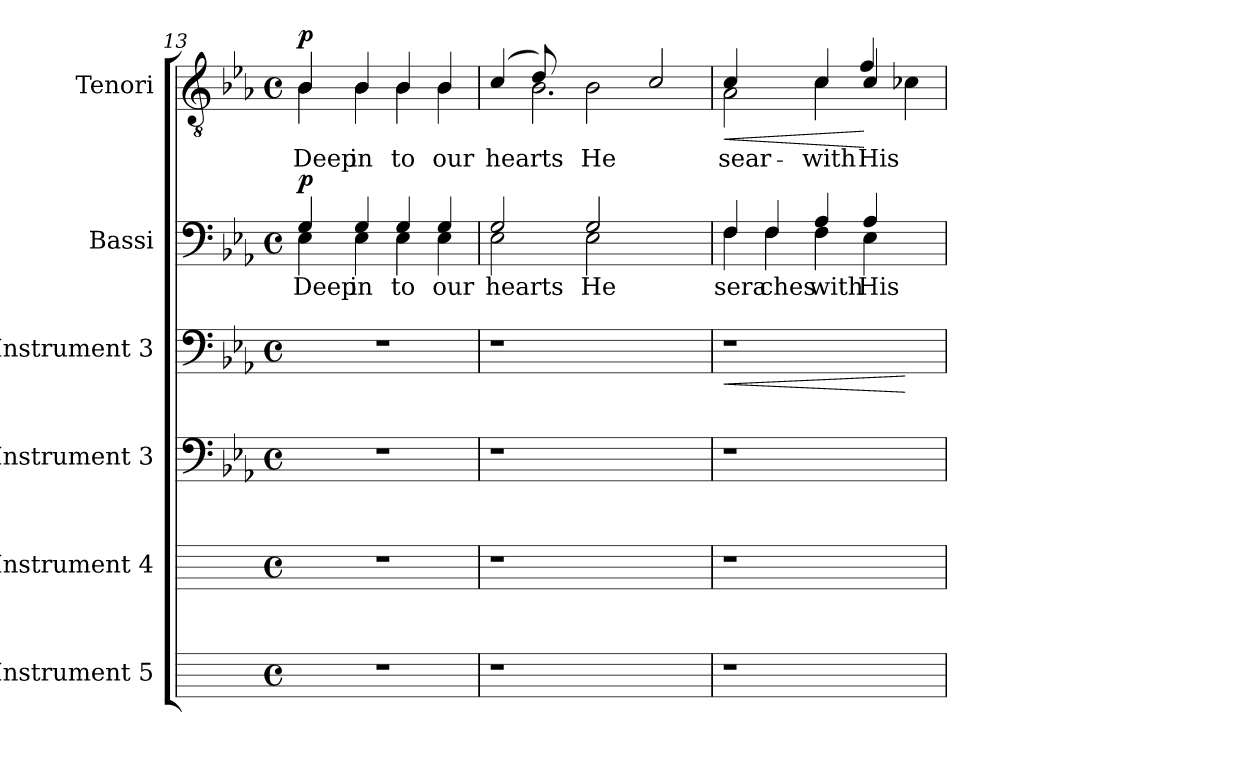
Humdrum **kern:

**kern	**kern	**kern	**kern	**dynam	**kern	**text	**dynam	**kern	**text	**dynam
*part6	*part5	*part4	*part3	*part3	*part2	*part2	*part2	*part1	*part1	*part1
*staff6	*staff5	*staff4	*staff3	*staff3	*staff2	*staff2	*staff2	*staff1	*staff1	*staff1
*I"Instrument 5	*I"Instrument 4	*I"Instrument 3	*I"Instrument 3	*	*I"Bassi	*	*	*I"Tenori	*	*
*	*	*clefF4	*clefF4	*	*clefF4	*	*	*clefGv2	*	*
*k[]	*k[]	*k[b-e-a-]	*k[b-e-a-]	*	*k[b-e-a-]	*	*	*k[b-e-a-]	*	*
*C:	*C:	*E-:	*E-:	*	*E-:	*	*	*E-:	*	*
*M4/4	*M4/4	*M4/4	*M4/4	*	*M4/4	*	*	*M4/4	*	*
*met(c)	*met(c)	*met(c)	*met(c)	*	*met(c)	*	*	*met(c)	*	*
=13	=13	=13	=13	=13	=13	=13	=13	=13	=13	=13
*	*	*	*	*	*^	*	*	*	*	*
!	!	!	!	!	!	!	!LO:LY:b:cj	!LO:DY:b	!	!LO:LY:b:cj	!LO:DY:a
*	*	*	*	*	*	*	*	*	*^	*	*
1r	1r	1r	1r	.	4G/	4E-\	Deep	p	4B-/	4B-\	Deep	p
!	!	!	!	!	!	!	!LO:LY:b:cj	!	!	!	!LO:LY:b:cj	!
.	.	.	.	.	4G/	4E-\	in	.	4B-/	4B-\	in	.
!	!	!	!	!	!	!	!LO:LY:b:cj	!	!	!	!LO:LY:b:cj	!
.	.	.	.	.	4G/	4E-\	to	.	4B-/	4B-\	to	.
!	!	!	!	!	!	!	!LO:LY:b:cj	!	!	!	!LO:LY:b:cj	!
.	.	.	.	.	4G/	4E-\	our	.	4B-/	4B-\	our	.
!!LO:LB:g=z	!!
=14	=14	=14	=14	=14	=14	=14	=14	=14	=14	=14	=14	=14
!	!	!	!	!	!	!	!LO:LY:b:cj	!	!	!	!LO:LY:b:cj	!
1r	1r	1r	1r	.	2G/	2E-\	hearts	.	(>4c/	4ryy	hearts	.
!	!	!	!	!	!	!	!	!	!	!	!LO:LY:b:cj	!
.	.	.	.	.	.	.	.	.	2.B-\	8d/)	.	.
.	.	.	.	.	.	.	.	.	.	8ryy	.	.
!	!	!	!	!	!	!	!LO:LY:b:cj	!	!	!	!LO:LY:b:cj	!
.	.	.	.	.	2G/	2E-\	He	.	.	2B-\	He	.
2ryy	2ryy	2ryy	2ryy	.	2ryy	2ryy	.	.	2c/	2ryy	.	.
=15	=15	=15	=15	=15	=15	=15	=15	=15	=15	=15	=15	=15
!	!	!	!	!LO:HP:b	!	!	!LO:LY:b:cj	!	!	!	!LO:LY:b:cj	!LO:HP:b
1r	1r	1r	1r	<	4F/	4F\	sera	.	2A-\	4c/	sear-	<
!	!	!	!	!	!	!	!LO:LY:b:cj	!	!	!	!	!
.	.	.	.	.	4F/	4F\	ches	.	.	4ryy	.	.
!	!	!	!	!	!	!	!LO:LY:b:cj	!	!	!	!LO:LY:b:cj	!
!	!	!	!	!	!	!	!	!	!	!	!LO:LY:b:cj	!
.	.	.	.	.	4A-/	4F\	with	.	4c/	4c\	with	.
!	!	!	!	!	!	!	!LO:LY:b:cj	!	!	!	!LO:LY:b:cj	!
.	.	.	.	.	4A-/	4E-\	His	.	4c/	4f/	His	[
4ryy	4ryy	4ryy	4ryy	[	4ryy	4ryy	.	.	4c-X\	4ryy	.	.
*	*	*	*	*	*v	*v	*	*	*	*	*	*
*	*	*	*	*	*	*	*	*v	*v	*	*
=	=	=	=	=	=	=	=	=	=	=
*-	*-	*-	*-	*-	*-	*-	*-	*-	*-	*-
